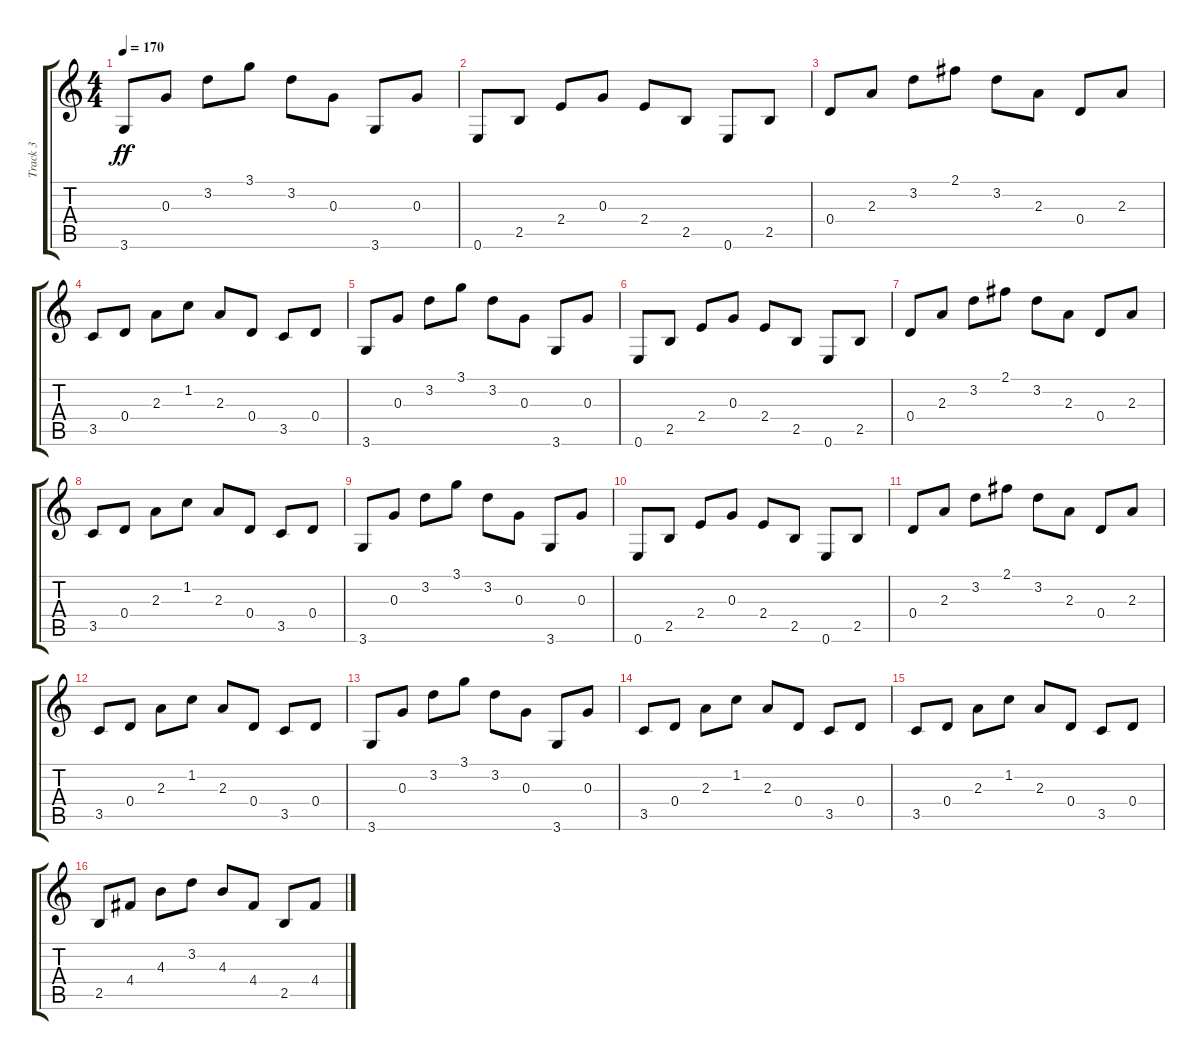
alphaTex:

\track ("Track 3" "Track 3") {instrument electricguitarclean}
\staff {score tabs}
\tuning (E4 B3 G3 D3 A2 E2) {hide}
\ts (4 4)
\tempo 170
\clef g2
\ks c
3.6.8{dy ff} 0.3.8 3.2.8 3.1.8 3.2.8 0.3.8 3.6.8 0.3.8 |
0.6.8 2.5.8 2.4.8 0.3.8 2.4.8 2.5.8 0.6.8 2.5.8 |
0.4.8 2.3.8 3.2.8 2.1.8 3.2.8 2.3.8 0.4.8 2.3.8 |
3.5.8 0.4.8 2.3.8 1.2.8 2.3.8 0.4.8 3.5.8 0.4.8 |
3.6.8 0.3.8 3.2.8 3.1.8 3.2.8 0.3.8 3.6.8 0.3.8 |
0.6.8 2.5.8 2.4.8 0.3.8 2.4.8 2.5.8 0.6.8 2.5.8 |
0.4.8 2.3.8 3.2.8 2.1.8 3.2.8 2.3.8 0.4.8 2.3.8 |
3.5.8 0.4.8 2.3.8 1.2.8 2.3.8 0.4.8 3.5.8 0.4.8 |
3.6.8 0.3.8 3.2.8 3.1.8 3.2.8 0.3.8 3.6.8 0.3.8 |
0.6.8 2.5.8 2.4.8 0.3.8 2.4.8 2.5.8 0.6.8 2.5.8 |
0.4.8 2.3.8 3.2.8 2.1.8 3.2.8 2.3.8 0.4.8 2.3.8 |
3.5.8 0.4.8 2.3.8 1.2.8 2.3.8 0.4.8 3.5.8 0.4.8 |
3.6.8 0.3.8 3.2.8 3.1.8 3.2.8 0.3.8 3.6.8 0.3.8 |
3.5.8 0.4.8 2.3.8 1.2.8 2.3.8 0.4.8 3.5.8 0.4.8 |
3.5.8 0.4.8 2.3.8 1.2.8 2.3.8 0.4.8 3.5.8 0.4.8 |
2.5.8 4.4.8 4.3.8 3.2.8 4.3.8 4.4.8 2.5.8 4.4.8
